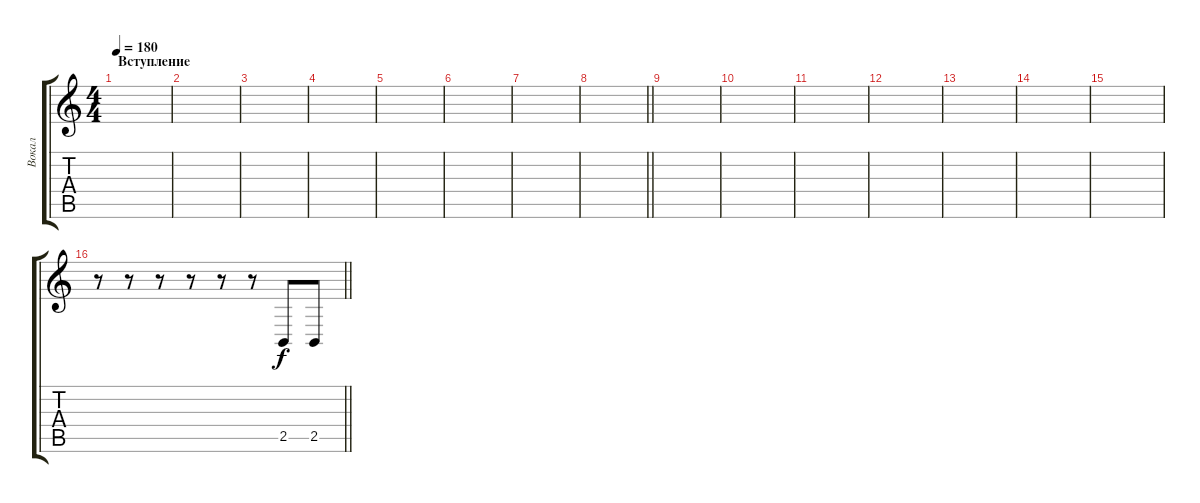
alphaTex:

\track ("Вокал" "Вокал") {instrument oboe}
\staff {score tabs}
\tuning (E4 B3 G3 D3 A2 E2) {hide}
\ts (4 4)
\section ("" "Вступление")
\tempo 180
\clef g2
\ks c
|
|
|
|
|
|
|
\barLineRight lightlight
|
\section ("" "")
|
|
|
|
|
|
|
\barLineRight lightlight
r.8 r.8 r.8 r.8 r.8 r.8 2.5.8 2.5.8
